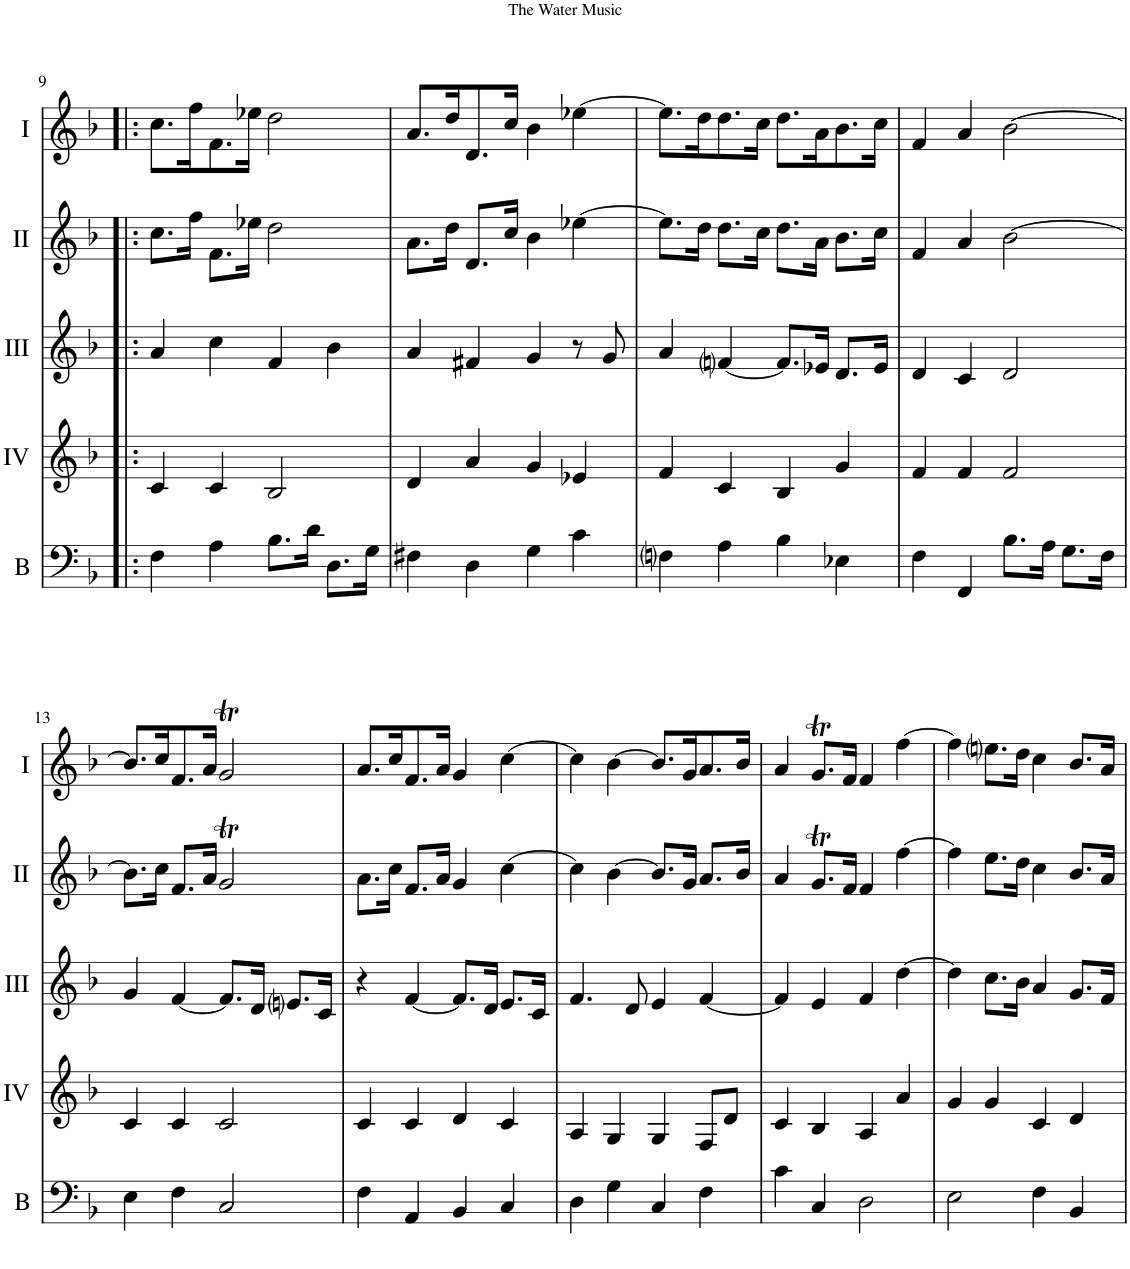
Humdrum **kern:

**kern	**kern	**kern	**kern	**kern
*part5	*part4	*part3	*part2	*part1
*staff5	*staff4	*staff3	*staff2	*staff1
*I"Bass	*I"Acc. 4	*I"Acc. 3	*I"Acc. 2	*I"Acc. 1
*I'B	*	*	*	*
!!LO:PB:g=z
*clefF4	*clefG2	*clefG2	*clefG2	*clefG2
*Trd7c12	*	*Trd7c12	*	*
*k[b-]	*k[b-]	*k[b-]	*k[b-]	*k[b-]
*M4/4	*M4/4	*M4/4	*M4/4	*M4/4
*met(c)	*met(c)	*met(c)	*met(c)	*met(c)
=9!|:	=9!|:	=9!|:	=9!|:	=9!|:
4F\	4c/	4aa/	8.cc\L	8.cc\L
.	.	.	16ff\Jk	16ff\K
4A\	4c/	4ccc\	8.f\L	8.f\
.	.	.	16ee-X\Jk	16ee-X\Jk
8.B-\L	2B-/	4ff/	2dd\	2dd\
16d\Jk	.	.	.	.
8.D\L	.	4bb-\	.	.
16G\Jk	.	.	.	.
=10	=10	=10	=10	=10
4F#X\	4d/	4aa/	8.a\L	8.a/L
.	.	.	16dd\Jk	16dd/K
4D\	4a/	4ff#X/	8.d/L	8.d/
.	.	.	16cc/Jk	16cc/Jk
4G\	4g/	4gg/	4b-\	4b-\
4c\	4e-X/	8r	[4ee-X\	[4ee-X\
.	.	8gg/	.	.
=11	=11	=11	=11	=11
4Fni\	4f/	4aa/	8.ee-\L]	8.ee-\L]
.	.	.	16dd\Jk	16dd\K
4A\	4c/	[4ffni/	8.dd\L	8.dd\
.	.	.	16cc\Jk	16cc\Jk
4B-\	4B-/	8.ff/L]	8.dd\L	8.dd\L
.	.	16ee-X/Jk	16a\Jk	16a\K
4E-X\	4g/	8.dd/L	8.b-\L	8.b-\
.	.	16ee-/Jk	16cc\Jk	16cc\Jk
=12	=12	=12	=12	=12
4F\	4f/	4dd/	4f/	4f/
4FF/	4f/	4cc/	4a/	4a/
8.B-\L	2f/	2dd/	[2b-\	[2b-\
16A\Jk	.	.	.	.
8.G\L	.	.	.	.
16F\Jk	.	.	.	.
!!LO:LB:g=z
=13	=13	=13	=13	=13
4E\	4c/	4gg/	8.b-\L]	8.b-/L]
.	.	.	16cc\Jk	16cc/K
4F\	4c/	[4ff/	8.f/L	8.f/
.	.	.	16a/Jk	16a/Jk
2C/	2c/	8.ff/L]	2gT/	2gT/
.	.	16dd/Jk	.	.
.	.	8.eeni/L	.	.
.	.	16cc/Jk	.	.
=14	=14	=14	=14	=14
4F\	4c/	4r	8.a\L	8.a/L
.	.	.	16cc\Jk	16cc/K
4AA/	4c/	[4ff/	8.f/L	8.f/
.	.	.	16a/Jk	16a/Jk
4BB-/	4d/	8.ff/L]	4g/	4g/
.	.	16dd/Jk	.	.
4C/	4c/	8.ee/L	[4cc\	[4cc\
.	.	16cc/Jk	.	.
=15	=15	=15	=15	=15
4D\	4A/	4.ff/	4cc\]	4cc\]
4G\	4G/	.	[4b-\	[4b-\
.	.	8dd/	.	.
4C/	4G/	4ee/	8.b-/L]	8.b-/L]
.	.	.	16g/Jk	16g/K
4F\	8F/L	[4ff/	8.a/L	8.a/
.	8d/J	.	.	.
.	.	.	16b-/Jk	16b-/Jk
=16	=16	=16	=16	=16
4c\	4c/	4ff/]	4a/	4a/
4C/	4B-/	4ee/	8.gT/L	8.gT/L
.	.	.	16f/Jk	16f/Jk
2D\	4A/	4ff/	4f/	4f/
.	4a/	[4ddd\	[4ff\	[4ff\
=17	=17	=17	=17	=17
2E\	4g/	4ddd\]	4ff\]	4ff\]
.	4g/	8.ccc\L	8.ee\L	8.eeni\L
.	.	16bb-\Jk	16dd\Jk	16dd\Jk
4F\	4c/	4aa/	4cc\	4cc\
4BB-/	4d/	8.gg/L	8.b-/L	8.b-/L
.	.	16ff/Jk	16a/Jk	16a/Jk
=	=	=	=	=
*-	*-	*-	*-	*-
